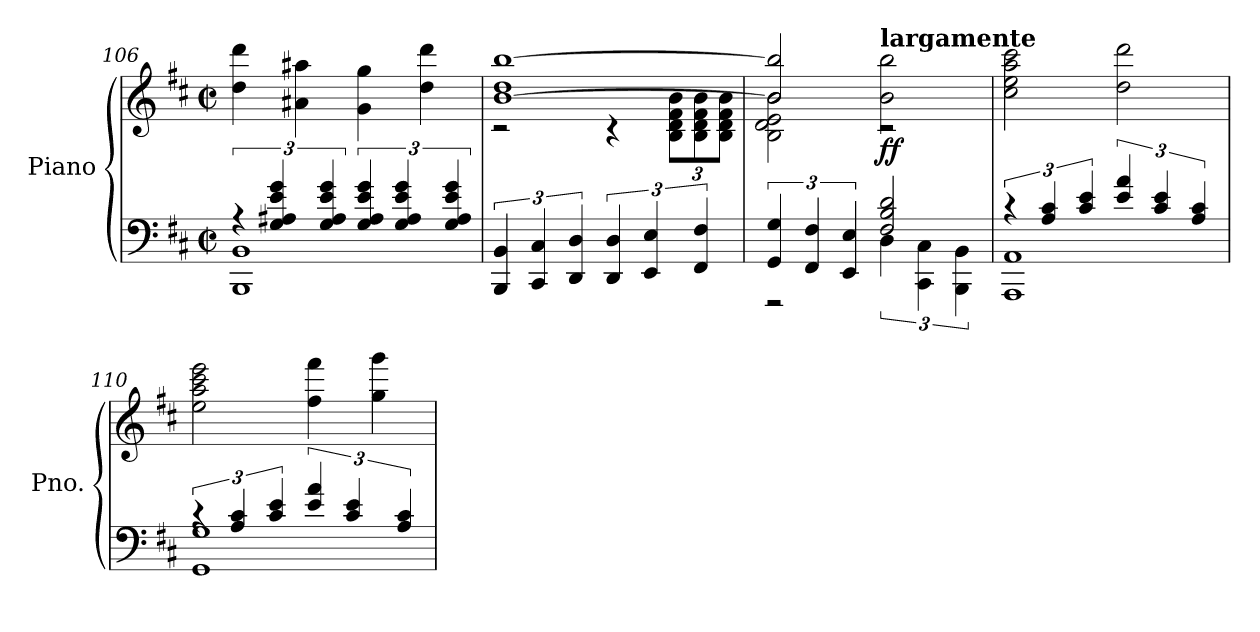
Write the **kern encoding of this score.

**kern	**kern	**dynam
*part1	*part1	*part1
*staff2	*staff1	*staff1/2
*I"Piano	*	*
*I'Pno.	*	*
*clefF4	*clefG2	*
*k[f#c#]	*k[f#c#]	*
*M2/2	*M2/2	*
*met(c|)	*met(c|)	*
=106	=106	=106
*^	*	*
6r	1BBB 1BB	4dd\ 4ddd\	.
6G/ 6A#X/ 6e/ 6g/	.	.	.
.	.	4a#X\ 4aa#X\	.
6G/ 6A#/ 6e/ 6g/	.	.	.
6G/ 6A#/ 6e/ 6g/	.	4g\ 4gg\	.
6G/ 6A#/ 6e/ 6g/	.	.	.
.	.	4dd\ 4ddd\	.
6G/ 6A#/ 6e/ 6g/	.	.	.
*v	*v	*	*
!!LO:PB:g=z
=107	=107	=107
*	*^	*
6BBB/ 6BB/	[1b 1dd [1bb	2r	.
6CC#/ 6C#/	.	.	.
6DD/ 6D/	.	.	.
6DD/ 6D/	.	4r	.
6EE/ 6E/	.	.	.
*	*	*Xbrackettup	*
.	.	12B\ 12d\ 12f#\ 12b\L	.
6FF#/ 6F#/	.	12B\ 12d\ 12f#\ 12b\	.
.	.	12B\ 12d\ 12f#\ 12b\J	.
=108	=108	=108	=108
*	*MM170	*	*
*^	*	*	*
6GG/ 6G/	2r	2b/] 2bb/]	2B\ 2d\ 2e\ 2b\	.
6FF#/ 6F#/	.	.	.	.
6EE/ 6E/	.	.	.	.
!	!	!LO:TX:a:B:t=largamente	!	!
!	!	!	!	!LO:DY:b
6D\	2F#/ 2B/ 2d/	2b\ 2bb\	2r	ff
6CC#\ 6C#\	.	.	.	.
6BBB\ 6BB\	.	.	.	.
*	*	*v	*v	*
=109	=109	=109	=109
*	*	*MM180	*
6r	1AAA 1AA	2cc#\ 2ee\ 2aa\ 2ccc#\	.
6A/ 6c#/	.	.	.
6c#/ 6e/	.	.	.
6e/ 6a/	.	2dd\ 2ddd\	.
6c#/ 6e/	.	.	.
6A/ 6c#/	.	.	.
=110	=110	=110	=110
6rc	1GG 1G	2ee\ 2aa\ 2ccc#\ 2eee\	.
6A/ 6c#/	.	.	.
6c#/ 6e/	.	.	.
6e/ 6a/	.	4ff#\ 4fff#\	.
6c#/ 6e/	.	.	.
.	.	4gg\ 4ggg\	.
6A/ 6c#/	.	.	.
*v	*v	*	*
=	=	=
*-	*-	*-
